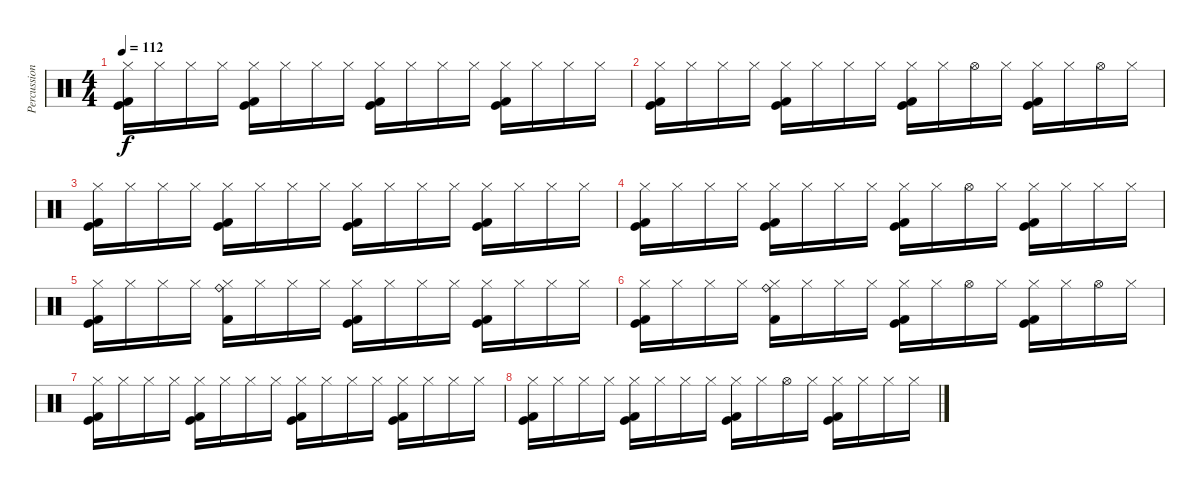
\track ("Percussion" "Percussion") {instrument percussion}
\staff {score}
\articulation defaults
\ts (4 4)
\tempo 112
\clef neutral
\ks c
("Hi-Hat (closed)" "Kick (hit)" "Kick (hit) 2").16{dy f} "Hi-Hat (closed)".16 "Hi-Hat (closed)".16 "Hi-Hat (closed)".16 ("Hi-Hat (closed)" "Kick (hit)" "Kick (hit) 2").16 "Hi-Hat (closed)".16 "Hi-Hat (closed)".16 "Hi-Hat (closed)".16 ("Hi-Hat (closed)" "Kick (hit)" "Kick (hit) 2").16 "Hi-Hat (closed)".16 "Hi-Hat (closed)".16 "Hi-Hat (closed)".16 ("Hi-Hat (closed)" "Kick (hit)" "Kick (hit) 2").16 "Hi-Hat (closed)".16 "Hi-Hat (closed)".16 "Hi-Hat (closed)".16 |
("Hi-Hat (closed)" "Kick (hit)" "Kick (hit) 2").16 "Hi-Hat (closed)".16 "Hi-Hat (closed)".16 "Hi-Hat (closed)".16 ("Hi-Hat (closed)" "Kick (hit)" "Kick (hit) 2").16 "Hi-Hat (closed)".16 "Hi-Hat (closed)".16 "Hi-Hat (closed)".16 ("Hi-Hat (closed)" "Kick (hit)" "Kick (hit) 2").16 "Hi-Hat (closed)".16 "Hi-Hat (open)".16 "Hi-Hat (closed)".16 ("Hi-Hat (closed)" "Kick (hit)" "Kick (hit) 2").16 "Hi-Hat (closed)".16 "Hi-Hat (open)".16 "Hi-Hat (closed)".16 |
("Hi-Hat (closed)" "Kick (hit)" "Kick (hit) 2").16 "Hi-Hat (closed)".16 "Hi-Hat (closed)".16 "Hi-Hat (closed)".16 ("Hi-Hat (closed)" "Kick (hit)" "Kick (hit) 2").16 "Hi-Hat (closed)".16 "Hi-Hat (closed)".16 "Hi-Hat (closed)".16 ("Hi-Hat (closed)" "Kick (hit)" "Kick (hit) 2").16 "Hi-Hat (closed)".16 "Hi-Hat (closed)".16 "Hi-Hat (closed)".16 ("Hi-Hat (closed)" "Kick (hit)" "Kick (hit) 2").16 "Hi-Hat (closed)".16 "Hi-Hat (closed)".16 "Hi-Hat (closed)".16 |
("Hi-Hat (closed)" "Kick (hit)" "Kick (hit) 2").16 "Hi-Hat (closed)".16 "Hi-Hat (closed)".16 "Hi-Hat (closed)".16 ("Hi-Hat (closed)" "Kick (hit)" "Kick (hit) 2").16 "Hi-Hat (closed)".16 "Hi-Hat (closed)".16 "Hi-Hat (closed)".16 ("Hi-Hat (closed)" "Kick (hit)" "Kick (hit) 2").16 "Hi-Hat (closed)".16 "Hi-Hat (open)".16 "Hi-Hat (closed)".16 ("Hi-Hat (closed)" "Kick (hit)" "Kick (hit) 2").16 "Hi-Hat (closed)".16 "Hi-Hat (closed)".16 "Hi-Hat (closed)".16 |
("Hi-Hat (closed)" "Kick (hit)" "Kick (hit) 2").16 "Hi-Hat (closed)".16 "Hi-Hat (closed)".16 "Hi-Hat (closed)".16 ("Hi-Hat (closed)" "Ride (bell)" "Kick (hit) 2").16 "Hi-Hat (closed)".16 "Hi-Hat (closed)".16 "Hi-Hat (closed)".16 ("Hi-Hat (closed)" "Kick (hit)" "Kick (hit) 2").16 "Hi-Hat (closed)".16 "Hi-Hat (closed)".16 "Hi-Hat (closed)".16 ("Hi-Hat (closed)" "Kick (hit)" "Kick (hit) 2").16 "Hi-Hat (closed)".16 "Hi-Hat (closed)".16 "Hi-Hat (closed)".16 |
("Hi-Hat (closed)" "Kick (hit)" "Kick (hit) 2").16 "Hi-Hat (closed)".16 "Hi-Hat (closed)".16 "Hi-Hat (closed)".16 ("Hi-Hat (closed)" "Ride (bell)" "Kick (hit) 2").16 "Hi-Hat (closed)".16 "Hi-Hat (closed)".16 "Hi-Hat (closed)".16 ("Hi-Hat (closed)" "Kick (hit)" "Kick (hit) 2").16 "Hi-Hat (closed)".16 "Hi-Hat (open)".16 "Hi-Hat (closed)".16 ("Hi-Hat (closed)" "Kick (hit)" "Kick (hit) 2").16 "Hi-Hat (closed)".16 "Hi-Hat (open)".16 "Hi-Hat (closed)".16 |
("Hi-Hat (closed)" "Kick (hit)" "Kick (hit) 2").16 "Hi-Hat (closed)".16 "Hi-Hat (closed)".16 "Hi-Hat (closed)".16 ("Hi-Hat (closed)" "Kick (hit)" "Kick (hit) 2").16 "Hi-Hat (closed)".16 "Hi-Hat (closed)".16 "Hi-Hat (closed)".16 ("Hi-Hat (closed)" "Kick (hit)" "Kick (hit) 2").16 "Hi-Hat (closed)".16 "Hi-Hat (closed)".16 "Hi-Hat (closed)".16 ("Hi-Hat (closed)" "Kick (hit)" "Kick (hit) 2").16 "Hi-Hat (closed)".16 "Hi-Hat (closed)".16 "Hi-Hat (closed)".16 |
("Hi-Hat (closed)" "Kick (hit)" "Kick (hit) 2").16 "Hi-Hat (closed)".16 "Hi-Hat (closed)".16 "Hi-Hat (closed)".16 ("Hi-Hat (closed)" "Kick (hit)" "Kick (hit) 2").16 "Hi-Hat (closed)".16 "Hi-Hat (closed)".16 "Hi-Hat (closed)".16 ("Hi-Hat (closed)" "Kick (hit)" "Kick (hit) 2").16 "Hi-Hat (closed)".16 "Hi-Hat (open)".16 "Hi-Hat (closed)".16 ("Hi-Hat (closed)" "Kick (hit)" "Kick (hit) 2").16 "Hi-Hat (closed)".16 "Hi-Hat (closed)".16 "Hi-Hat (closed)".16
